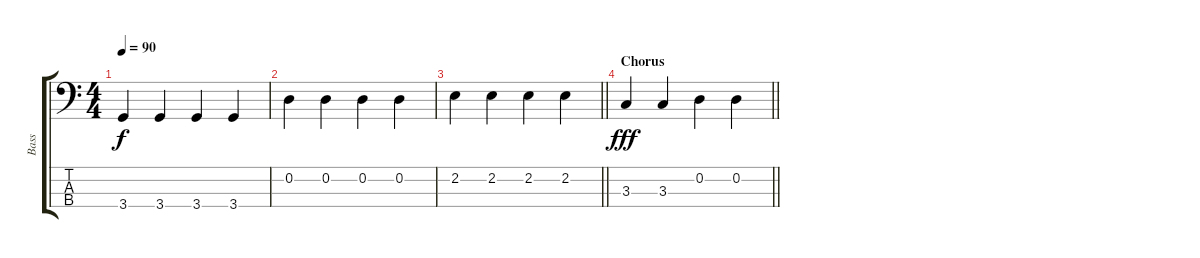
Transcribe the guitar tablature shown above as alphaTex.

\track ("Bass" "Bass") {instrument electricbassfinger}
\staff {score tabs}
\tuning (G2 D2 A1 E1) {hide}
\ts (4 4)
\tempo 90
\clef f4
\ks c
3.4.4{dy f} 3.4.4 3.4.4 3.4.4 |
0.2.4 0.2.4 0.2.4 0.2.4 |
\barLineRight lightlight
2.2.4 2.2.4 2.2.4 2.2.4 |
\section ("" "Chorus")
\barLineRight lightlight
3.3.4{dy fff} 3.3.4 0.2.4 0.2.4
